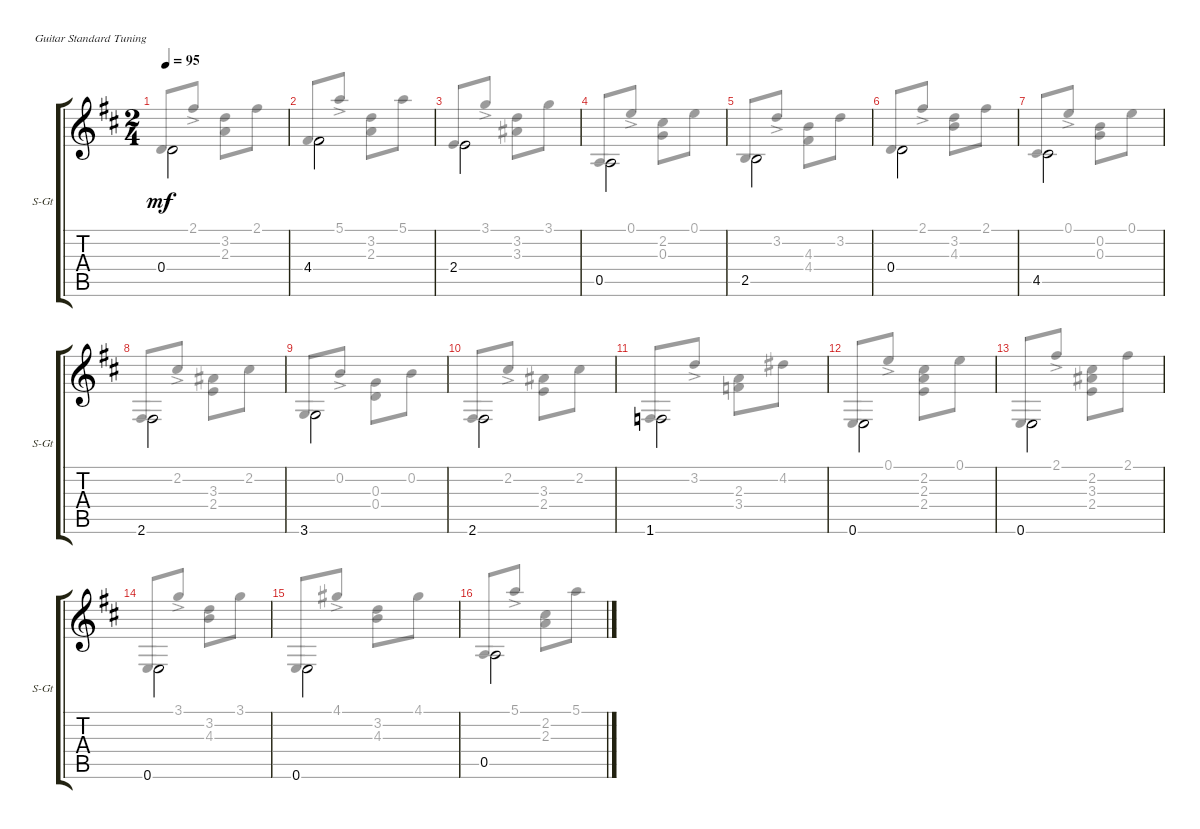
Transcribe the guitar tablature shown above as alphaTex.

\defaultSystemsLayout 4
\bracketExtendMode groupsimilarinstruments
\useSystemSignSeparator
\singleTrackTrackNamePolicy allsystems
\multiTrackTrackNamePolicy allsystems
\firstSystemTrackNameOrientation horizontal
\otherSystemsTrackNameOrientation horizontal
\track ("Steel Guitar" "S-Gt") {instrument acousticguitarsteel}
\staff {score tabs}
\tuning (E4 B3 G3 D3 A2 E2)
\voice
\ts (2 4)
\tempo 95
\clef g2
\ks d
0.4.2{dy mf beam invert} |
4.4.2{beam invert} |
2.4.2{beam invert} |
0.5.2{beam invert} |
2.5.2{beam invert} |
0.4.2{beam invert} |
4.5.2{beam invert} |
2.6.2{beam invert} |
3.6.2{beam invert} |
2.6.2{beam invert} |
1.6.2{beam invert} |
0.6.2{beam invert} |
0.6.2{beam invert} |
0.6.2{beam invert} |
0.6.2{beam invert} |
0.5.2{beam invert}
\voice
\clef g2
\ottava regular
\simile none
\ks d
0.4.8{dy mf beam invert} 2.1{ac}.8 (3.2 2.3).8 2.1.8 |
4.4.8{beam invert} 5.1{ac}.8 (3.2 2.3).8 5.1.8 |
2.4.8{beam invert} 3.1{ac}.8 (3.2 3.3).8 3.1.8 |
0.5.8{beam invert} 0.1{ac}.8 (2.2 0.3).8 0.1.8 |
2.5.8{beam invert} 3.2{ac}.8 (4.3 4.4).8 3.2.8 |
0.4.8{beam invert} 2.1{ac}.8 (3.2 4.3).8 2.1.8 |
4.5.8{beam invert} 0.1{ac}.8 (0.2 0.3).8 0.1.8 |
2.6.8{beam invert} 2.2{ac}.8 (3.3 2.4).8 2.2.8 |
3.6.8{beam invert} 0.2{ac}.8 (0.3 0.4).8 0.2.8 |
2.6.8{beam invert} 2.2{ac}.8 (3.3 2.4).8 2.2.8 |
1.6.8{beam invert} 3.2{ac}.8 (2.3 3.4).8 4.2.8 |
0.6.8{beam invert} 0.1{ac}.8 (2.2 2.3 2.4).8 0.1.8 |
0.6.8{beam invert} 2.1{ac}.8 (2.2 3.3 2.4).8 2.1.8 |
0.6.8{beam invert} 3.1{ac}.8 (3.2 4.3).8 3.1.8 |
0.6.8{beam invert} 4.1{ac}.8 (3.2 4.3).8 4.1.8 |
0.5.8{beam invert} 5.1{ac}.8 (2.3 2.2).8 5.1.8
